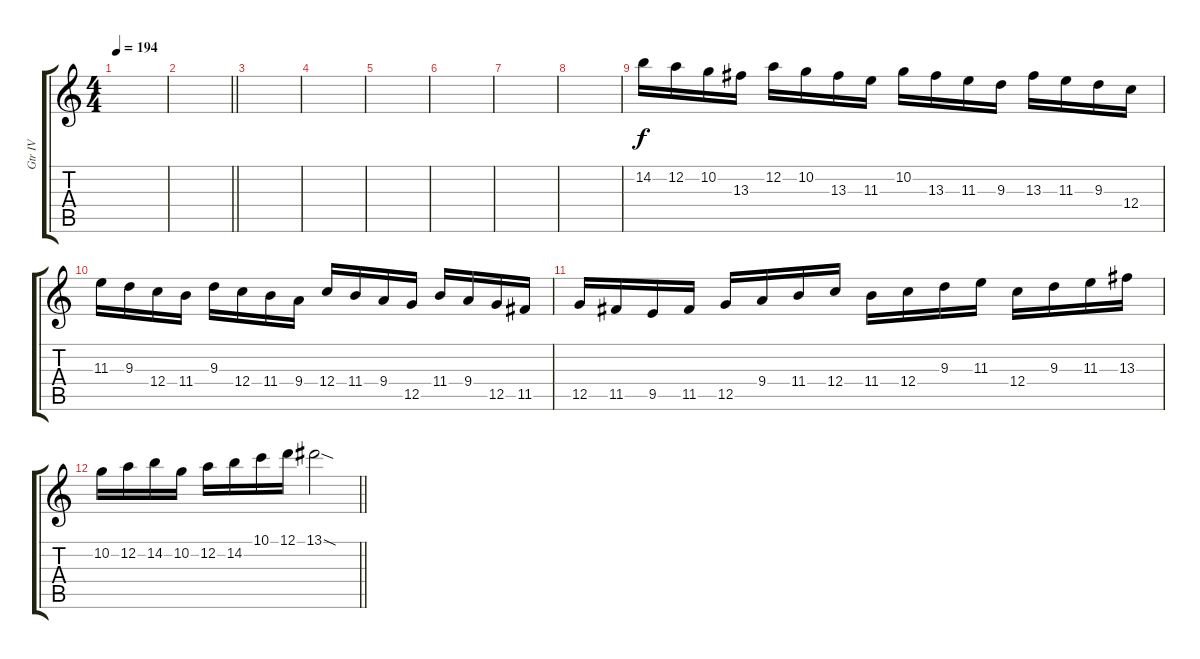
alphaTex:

\track ("Gtr IV" "Gtr IV") {instrument distortionguitar}
\staff {score tabs}
\tuning (D4 A3 F3 C3 G2 D2) {hide}
\ts (4 4)
\tempo 194
\clef g2
\ks c
|
\barLineRight lightlight
|
|
|
|
|
|
|
14.2.16{volume 14 balance 10} 12.2.16 10.2.16 13.3.16 12.2.16 10.2.16 13.3.16 11.3.16 10.2.16 13.3.16 11.3.16 9.3.16 13.3.16 11.3.16 9.3.16 12.4.16 |
11.3.16 9.3.16 12.4.16 11.4.16 9.3.16 12.4.16 11.4.16 9.4.16 12.4.16 11.4.16 9.4.16 12.5.16 11.4.16 9.4.16 12.5.16 11.5.16 |
12.5.16{balance 12} 11.5.16 9.5.16 11.5.16 12.5.16 9.4.16 11.4.16 12.4.16 11.4.16 12.4.16 9.3.16 11.3.16 12.4.16 9.3.16 11.3.16 13.3.16 |
\barLineRight lightlight
10.2.16 12.2.16 14.2.16 10.2.16 12.2.16 14.2.16 10.1.16 12.1.16 13.1{sod}.2
